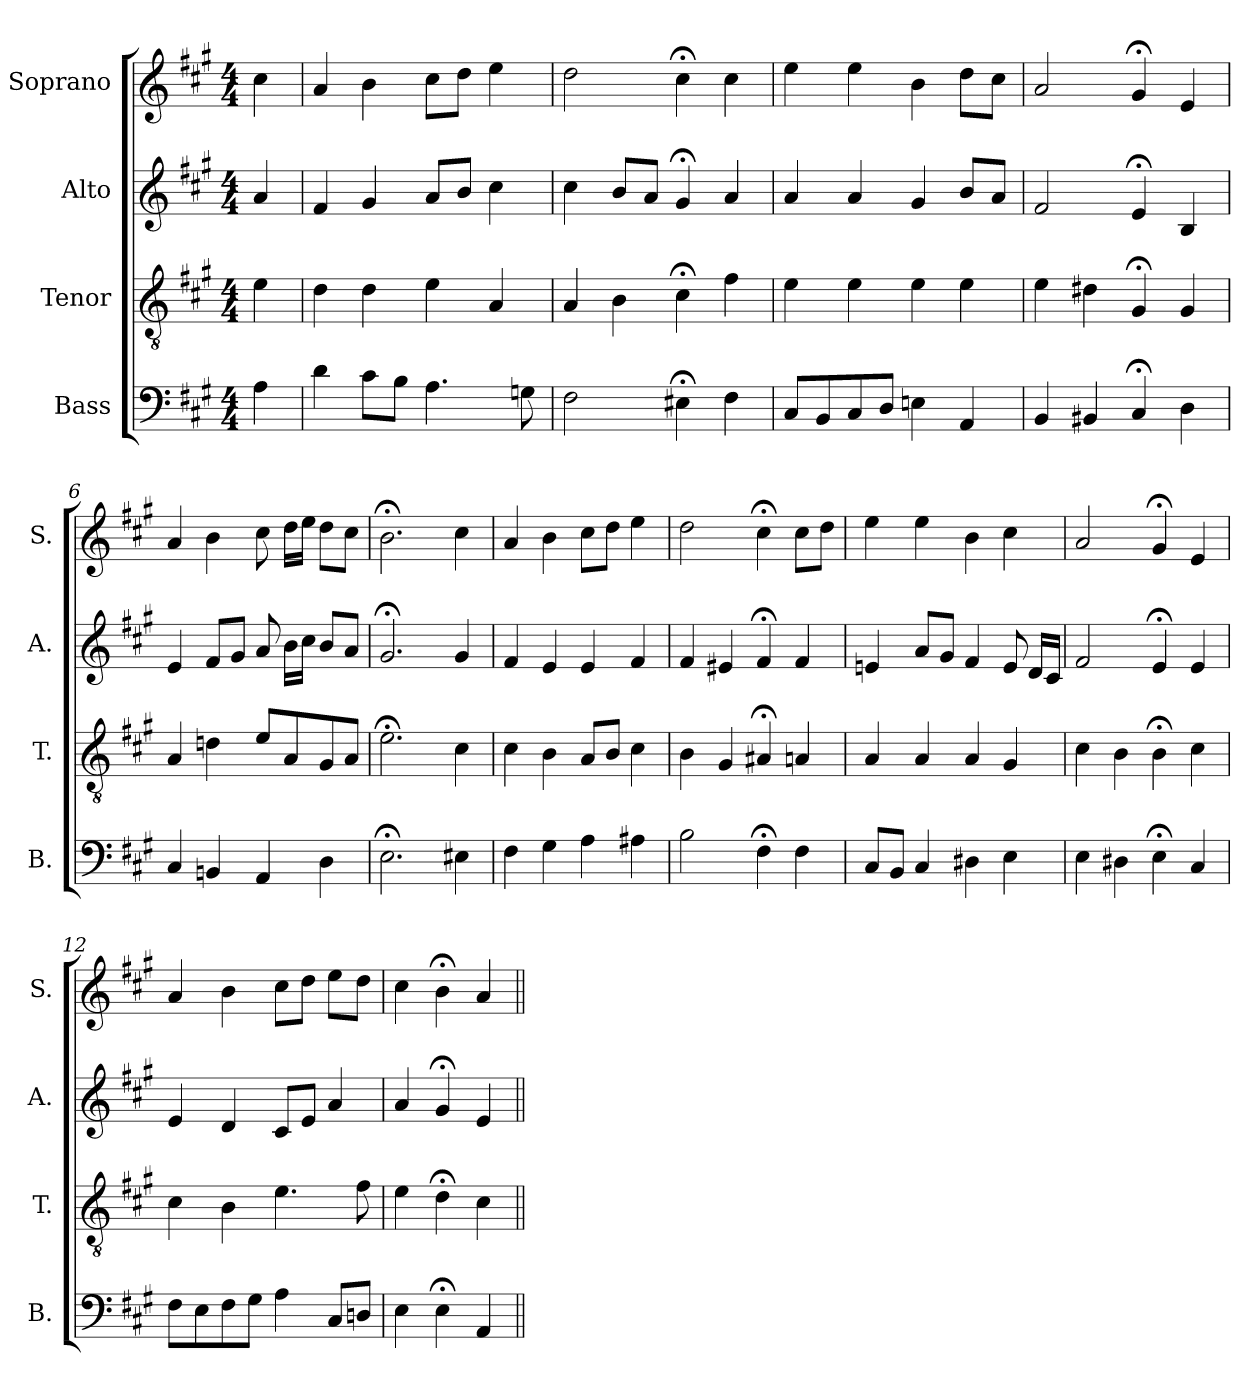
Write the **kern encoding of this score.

**kern	**kern	**kern	**kern
*part4	*part3	*part2	*part1
*staff4	*staff3	*staff2	*staff1
*I"Bass	*I"Tenor	*I"Alto	*I"Soprano
*I'B.	*I'T.	*I'A.	*I'S.
*clefF4	*clefGv2	*clefG2	*clefG2
*	*ITrd7c12	*	*
*k[f#c#g#]	*k[f#c#g#]	*k[f#c#g#]	*k[f#c#g#]
*A:	*A:	*A:	*A:
*M4/4	*M4/4	*M4/4	*M4/4
=1	=1	=1	=1
4A\	4E\	4a/	4cc#\
=2	=2	=2	=2
4d\	4D\	4f#/	4a/
8c#\L	4D\	4g#/	4b\
8B\J	.	.	.
4.A\	4E\	8a/L	8cc#\L
.	.	8b/J	8dd\J
.	4AA/	4cc#\	4ee\
8Gn\	.	.	.
=3	=3	=3	=3
2F#\	4AA/	4cc#\	2dd\
.	4BB\	8b/L	.
.	.	8a/J	.
4E#X;<\	4C#;<\	4g#;</	4cc#;<\
4F#\	4F#\	4a/	4cc#\
=4	=4	=4	=4
8C#/L	4E\	4a/	4ee\
8BB/	.	.	.
8C#/	4E\	4a/	4ee\
8D/J	.	.	.
4En\	4E\	4g#/	4b\
4AA/	4E\	8b/L	8dd\L
.	.	8a/J	8cc#\J
=5	=5	=5	=5
4BB/	4E\	2f#/	2a/
4BB#X/	4D#X\	.	.
4C#;</	4GG#;</	4e;</	4g#;</
4D\	4GG#/	4B/	4e/
!!LO:LB:g=z
=6	=6	=6	=6
4C#/	4AA/	4e/	4a/
4BBn/	4Dn\	8f#/L	4b\
.	.	8g#/J	.
4AA/	8E/L	8a/	8cc#\
.	8AA/	16b\LL	16dd\LL
.	.	16cc#\JJ	16ee\JJ
4D\	8GG#/	8b/L	8dd\L
.	8AA/J	8a/J	8cc#\J
=7	=7	=7	=7
2.E;<\	2.E;<\	2.g#;</	2.b;<\
4E#X\	4C#\	4g#/	4cc#\
=8	=8	=8	=8
4F#\	4C#\	4f#/	4a/
4G#\	4BB\	4e/	4b\
4A\	8AA/L	4e/	8cc#\L
.	8BB/J	.	8dd\J
4A#X\	4C#\	4f#/	4ee\
=9	=9	=9	=9
2B\	4BB\	4f#/	2dd\
.	4GG#/	4e#X/	.
4F#;<\	4AA#X;</	4f#;</	4cc#;<\
4F#\	4AAn/	4f#/	8cc#\L
.	.	.	8dd\J
!!LO:PB:g=z
=10	=10	=10	=10
8C#/L	4AA/	4en/	4ee\
8BB/J	.	.	.
4C#/	4AA/	8a/L	4ee\
.	.	8g#/J	.
4D#X\	4AA/	4f#/	4b\
4E\	4GG#/	8e/	4cc#\
.	.	16d/LL	.
.	.	16c#/JJ	.
=11	=11	=11	=11
4E\	4C#\	2f#/	2a/
4D#X\	4BB\	.	.
4E;<\	4BB;<\	4e;</	4g#;</
4C#/	4C#\	4e/	4e/
=12	=12	=12	=12
8F#\L	4C#\	4e/	4a/
8E\	.	.	.
8F#\	4BB\	4d/	4b\
8G#\J	.	.	.
4A\	4.E\	8c#/L	8cc#\L
.	.	8e/J	8dd\J
8C#/L	.	4a/	8ee\L
8Dn/J	8F#\	.	8dd\J
=13	=13	=13	=13
4E\	4E\	4a/	4cc#\
4E;<\	4D;<\	4g#;</	4b;<\
4AA/	4C#\	4e/	4a/
=||	=||	=||	=||
*-	*-	*-	*-
